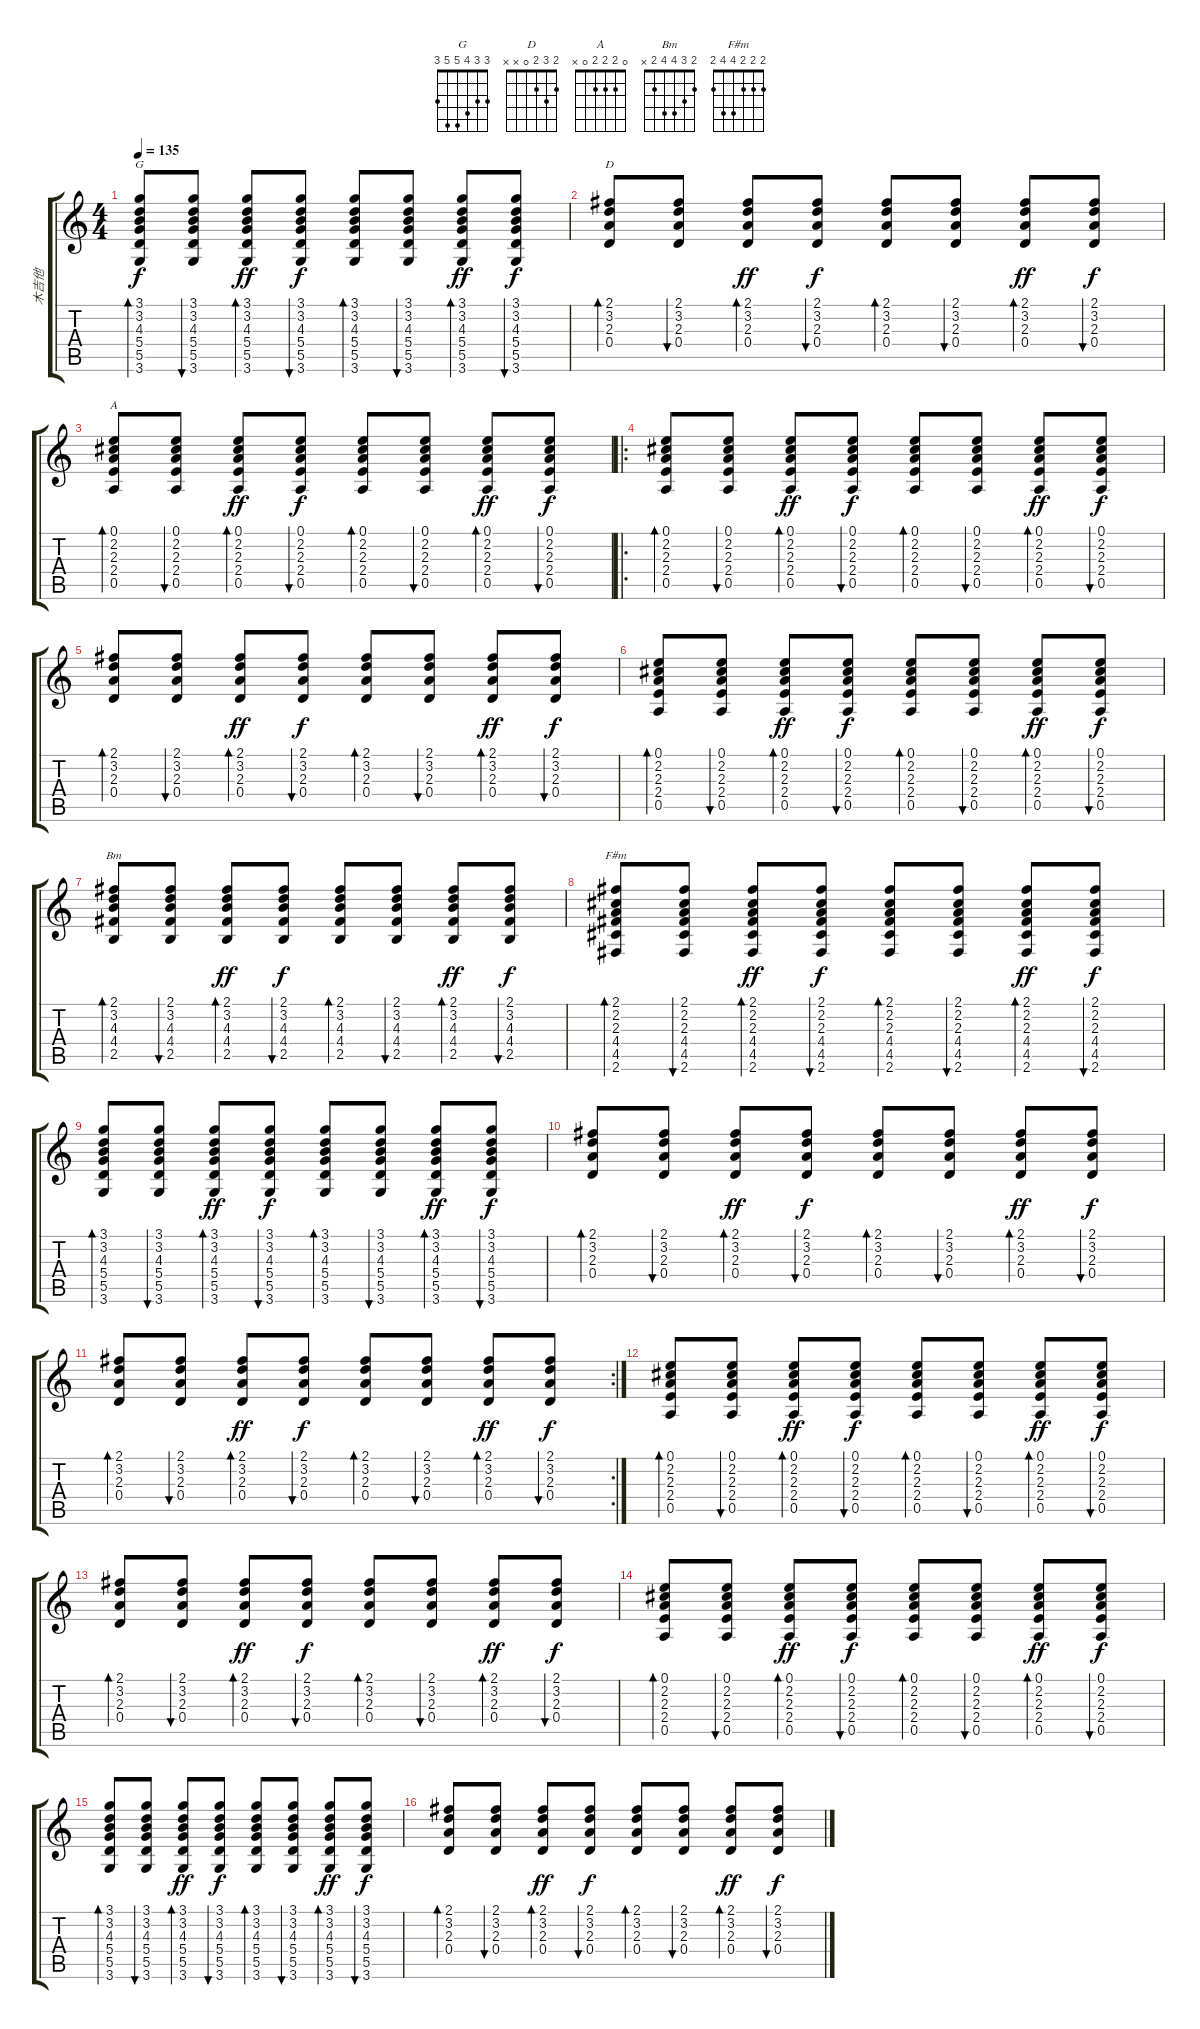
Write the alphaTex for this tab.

\track ("木吉他" "木吉他") {instrument acousticguitarsteel}
\staff {score tabs}
\tuning (E4 B3 G3 D3 A2 E2) {hide}
\chord ("G" 3 3 4 5 5 3)
\chord ("D" 2 3 2 0 x x)
\chord ("A" 0 2 2 2 0 x)
\chord ("Bm" 2 3 4 4 2 x)
\chord ("F#m" 2 2 2 4 4 2)
\ts (4 4)
\tempo 135
\clef g2
\ks c
(3.1 3.2 4.3 5.4 5.5 3.6).8{bd 60 ch "G" dy f} (3.1 3.2 4.3 5.4 5.5 3.6).8{bu 60} (3.1 3.2 4.3 5.4 5.5 3.6).8{bd 60 dy ff} (3.1 3.2 4.3 5.4 5.5 3.6).8{bu 60 dy f} (3.1 3.2 4.3 5.4 5.5 3.6).8{bd 60} (3.1 3.2 4.3 5.4 5.5 3.6).8{bu 60} (3.1 3.2 4.3 5.4 5.5 3.6).8{bd 60 dy ff} (3.1 3.2 4.3 5.4 5.5 3.6).8{bu 60 dy f} |
(2.1 3.2 2.3 0.4).8{bd 30 ch "D"} (2.1 3.2 2.3 0.4).8{bu 60} (2.1 3.2 2.3 0.4).8{bd 60 dy ff} (2.1 3.2 2.3 0.4).8{bu 60 dy f} (2.1 3.2 2.3 0.4).8{bd 60} (2.1 3.2 2.3 0.4).8{bu 60} (2.1 3.2 2.3 0.4).8{bd 60 dy ff} (2.1 3.2 2.3 0.4).8{bu 60 dy f} |
(0.1 2.2 2.3 2.4 0.5).8{bd 60 ch "A"} (0.1 2.2 2.3 2.4 0.5).8{bu 60} (0.1 2.2 2.3 2.4 0.5).8{bd 60 dy ff} (0.1 2.2 2.3 2.4 0.5).8{bu 60 dy f} (0.1 2.2 2.3 2.4 0.5).8{bd 60} (0.1 2.2 2.3 2.4 0.5).8{bu 60} (0.1 2.2 2.3 2.4 0.5).8{bd 60 dy ff} (0.1 2.2 2.3 2.4 0.5).8{bu 60 dy f} |
\ro
(0.1 2.2 2.3 2.4 0.5).8{bd 60} (0.1 2.2 2.3 2.4 0.5).8{bu 60} (0.1 2.2 2.3 2.4 0.5).8{bd 60 dy ff} (0.1 2.2 2.3 2.4 0.5).8{bu 60 dy f} (0.1 2.2 2.3 2.4 0.5).8{bd 60} (0.1 2.2 2.3 2.4 0.5).8{bu 60} (0.1 2.2 2.3 2.4 0.5).8{bd 60 dy ff} (0.1 2.2 2.3 2.4 0.5).8{bu 60 dy f} |
(2.1 3.2 2.3 0.4).8{bd 30} (2.1 3.2 2.3 0.4).8{bu 60} (2.1 3.2 2.3 0.4).8{bd 60 dy ff} (2.1 3.2 2.3 0.4).8{bu 60 dy f} (2.1 3.2 2.3 0.4).8{bd 60} (2.1 3.2 2.3 0.4).8{bu 60} (2.1 3.2 2.3 0.4).8{bd 60 dy ff} (2.1 3.2 2.3 0.4).8{bu 60 dy f} |
(0.1 2.2 2.3 2.4 0.5).8{bd 60} (0.1 2.2 2.3 2.4 0.5).8{bu 60} (0.1 2.2 2.3 2.4 0.5).8{bd 60 dy ff} (0.1 2.2 2.3 2.4 0.5).8{bu 60 dy f} (0.1 2.2 2.3 2.4 0.5).8{bd 60} (0.1 2.2 2.3 2.4 0.5).8{bu 60} (0.1 2.2 2.3 2.4 0.5).8{bd 60 dy ff} (0.1 2.2 2.3 2.4 0.5).8{bu 60 dy f} |
(2.1 3.2 4.3 4.4 2.5).8{bd 60 ch "Bm"} (2.1 3.2 4.3 4.4 2.5).8{bu 60} (2.1 3.2 4.3 4.4 2.5).8{bd 60 dy ff} (2.1 3.2 4.3 4.4 2.5).8{bu 60 dy f} (2.1 3.2 4.3 4.4 2.5).8{bd 60} (2.1 3.2 4.3 4.4 2.5).8{bu 60} (2.1 3.2 4.3 4.4 2.5).8{bd 60 dy ff} (2.1 3.2 4.3 4.4 2.5).8{bu 60 dy f} |
(2.1 2.2 2.3 4.4 4.5 2.6).8{bd 60 ch "F#m"} (2.1 2.2 2.3 4.4 4.5 2.6).8{bu 60} (2.1 2.2 2.3 4.4 4.5 2.6).8{bd 60 dy ff} (2.1 2.2 2.3 4.4 4.5 2.6).8{bu 60 dy f} (2.1 2.2 2.3 4.4 4.5 2.6).8{bd 60} (2.1 2.2 2.3 4.4 4.5 2.6).8{bu 60} (2.1 2.2 2.3 4.4 4.5 2.6).8{bd 60 dy ff} (2.1 2.2 2.3 4.4 4.5 2.6).8{bu 60 dy f} |
(3.1 3.2 4.3 5.4 5.5 3.6).8{bd 60} (3.1 3.2 4.3 5.4 5.5 3.6).8{bu 60} (3.1 3.2 4.3 5.4 5.5 3.6).8{bd 60 dy ff} (3.1 3.2 4.3 5.4 5.5 3.6).8{bu 60 dy f} (3.1 3.2 4.3 5.4 5.5 3.6).8{bd 60} (3.1 3.2 4.3 5.4 5.5 3.6).8{bu 60} (3.1 3.2 4.3 5.4 5.5 3.6).8{bd 60 dy ff} (3.1 3.2 4.3 5.4 5.5 3.6).8{bu 60 dy f} |
(2.1 3.2 2.3 0.4).8{bd 30} (2.1 3.2 2.3 0.4).8{bu 60} (2.1 3.2 2.3 0.4).8{bd 60 dy ff} (2.1 3.2 2.3 0.4).8{bu 60 dy f} (2.1 3.2 2.3 0.4).8{bd 60} (2.1 3.2 2.3 0.4).8{bu 60} (2.1 3.2 2.3 0.4).8{bd 60 dy ff} (2.1 3.2 2.3 0.4).8{bu 60 dy f} |
\rc 2
(2.1 3.2 2.3 0.4).8{bd 30} (2.1 3.2 2.3 0.4).8{bu 60} (2.1 3.2 2.3 0.4).8{bd 60 dy ff} (2.1 3.2 2.3 0.4).8{bu 60 dy f} (2.1 3.2 2.3 0.4).8{bd 60} (2.1 3.2 2.3 0.4).8{bu 60} (2.1 3.2 2.3 0.4).8{bd 60 dy ff} (2.1 3.2 2.3 0.4).8{bu 60 dy f} |
(0.1 2.2 2.3 2.4 0.5).8{bd 60} (0.1 2.2 2.3 2.4 0.5).8{bu 60} (0.1 2.2 2.3 2.4 0.5).8{bd 60 dy ff} (0.1 2.2 2.3 2.4 0.5).8{bu 60 dy f} (0.1 2.2 2.3 2.4 0.5).8{bd 60} (0.1 2.2 2.3 2.4 0.5).8{bu 60} (0.1 2.2 2.3 2.4 0.5).8{bd 60 dy ff} (0.1 2.2 2.3 2.4 0.5).8{bu 60 dy f} |
(2.1 3.2 2.3 0.4).8{bd 30} (2.1 3.2 2.3 0.4).8{bu 60} (2.1 3.2 2.3 0.4).8{bd 60 dy ff} (2.1 3.2 2.3 0.4).8{bu 60 dy f} (2.1 3.2 2.3 0.4).8{bd 60} (2.1 3.2 2.3 0.4).8{bu 60} (2.1 3.2 2.3 0.4).8{bd 60 dy ff} (2.1 3.2 2.3 0.4).8{bu 60 dy f} |
(0.1 2.2 2.3 2.4 0.5).8{bd 60} (0.1 2.2 2.3 2.4 0.5).8{bu 60} (0.1 2.2 2.3 2.4 0.5).8{bd 60 dy ff} (0.1 2.2 2.3 2.4 0.5).8{bu 60 dy f} (0.1 2.2 2.3 2.4 0.5).8{bd 60} (0.1 2.2 2.3 2.4 0.5).8{bu 60} (0.1 2.2 2.3 2.4 0.5).8{bd 60 dy ff} (0.1 2.2 2.3 2.4 0.5).8{bu 60 dy f} |
(3.1 3.2 4.3 5.4 5.5 3.6).8{bd 60} (3.1 3.2 4.3 5.4 5.5 3.6).8{bu 60} (3.1 3.2 4.3 5.4 5.5 3.6).8{bd 60 dy ff} (3.1 3.2 4.3 5.4 5.5 3.6).8{bu 60 dy f} (3.1 3.2 4.3 5.4 5.5 3.6).8{bd 60} (3.1 3.2 4.3 5.4 5.5 3.6).8{bu 60} (3.1 3.2 4.3 5.4 5.5 3.6).8{bd 60 dy ff} (3.1 3.2 4.3 5.4 5.5 3.6).8{bu 60 dy f} |
(2.1 3.2 2.3 0.4).8{bd 30} (2.1 3.2 2.3 0.4).8{bu 60} (2.1 3.2 2.3 0.4).8{bd 60 dy ff} (2.1 3.2 2.3 0.4).8{bu 60 dy f} (2.1 3.2 2.3 0.4).8{bd 60} (2.1 3.2 2.3 0.4).8{bu 60} (2.1 3.2 2.3 0.4).8{bd 60 dy ff} (2.1 3.2 2.3 0.4).8{bu 60 dy f}
